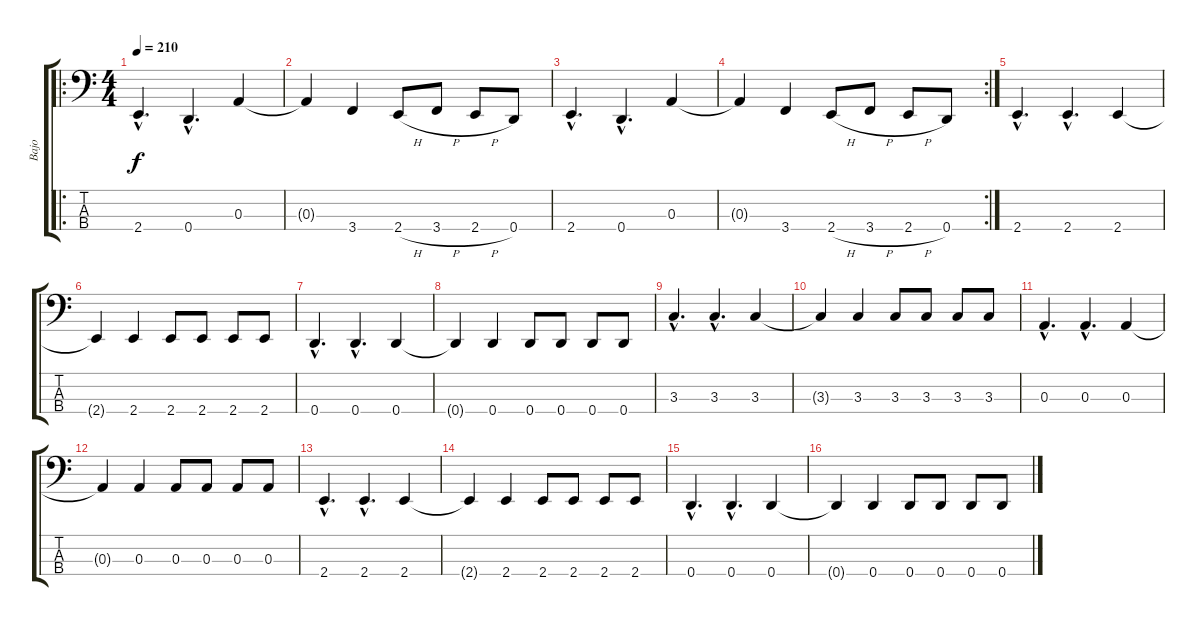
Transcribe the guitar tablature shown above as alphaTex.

\track ("Bajo" "Bajo") {instrument electricbasspick}
\staff {score tabs}
\tuning (G2 D2 A1 D1) {hide}
\ro
\ts (4 4)
\tempo 210
\clef f4
\ks c
2.4{hac}.4{d dy f} 0.4{hac}.4{d} 0.3.4 |
0.3{t}.4 3.4.4 2.4{h}.8 3.4{h}.8 2.4{h}.8 0.4.8 |
2.4{hac}.4{d} 0.4{hac}.4{d} 0.3.4 |
\rc 2
0.3{t}.4 3.4.4 2.4{h}.8 3.4{h}.8 2.4{h}.8 0.4.8 |
2.4{hac}.4{d} 2.4{hac}.4{d} 2.4.4 |
2.4{t}.4 2.4.4 2.4.8 2.4.8 2.4.8 2.4.8 |
0.4{hac}.4{d} 0.4{hac}.4{d} 0.4.4 |
0.4{t}.4 0.4.4 0.4.8 0.4.8 0.4.8 0.4.8 |
3.3{hac}.4{d} 3.3{hac}.4{d} 3.3.4 |
3.3{t}.4 3.3.4 3.3.8 3.3.8 3.3.8 3.3.8 |
0.3{hac}.4{d} 0.3{hac}.4{d} 0.3.4 |
0.3{t}.4 0.3.4 0.3.8 0.3.8 0.3.8 0.3.8 |
2.4{hac}.4{d} 2.4{hac}.4{d} 2.4.4 |
2.4{t}.4 2.4.4 2.4.8 2.4.8 2.4.8 2.4.8 |
0.4{hac}.4{d} 0.4{hac}.4{d} 0.4.4 |
0.4{t}.4 0.4.4 0.4.8 0.4.8 0.4.8 0.4.8
